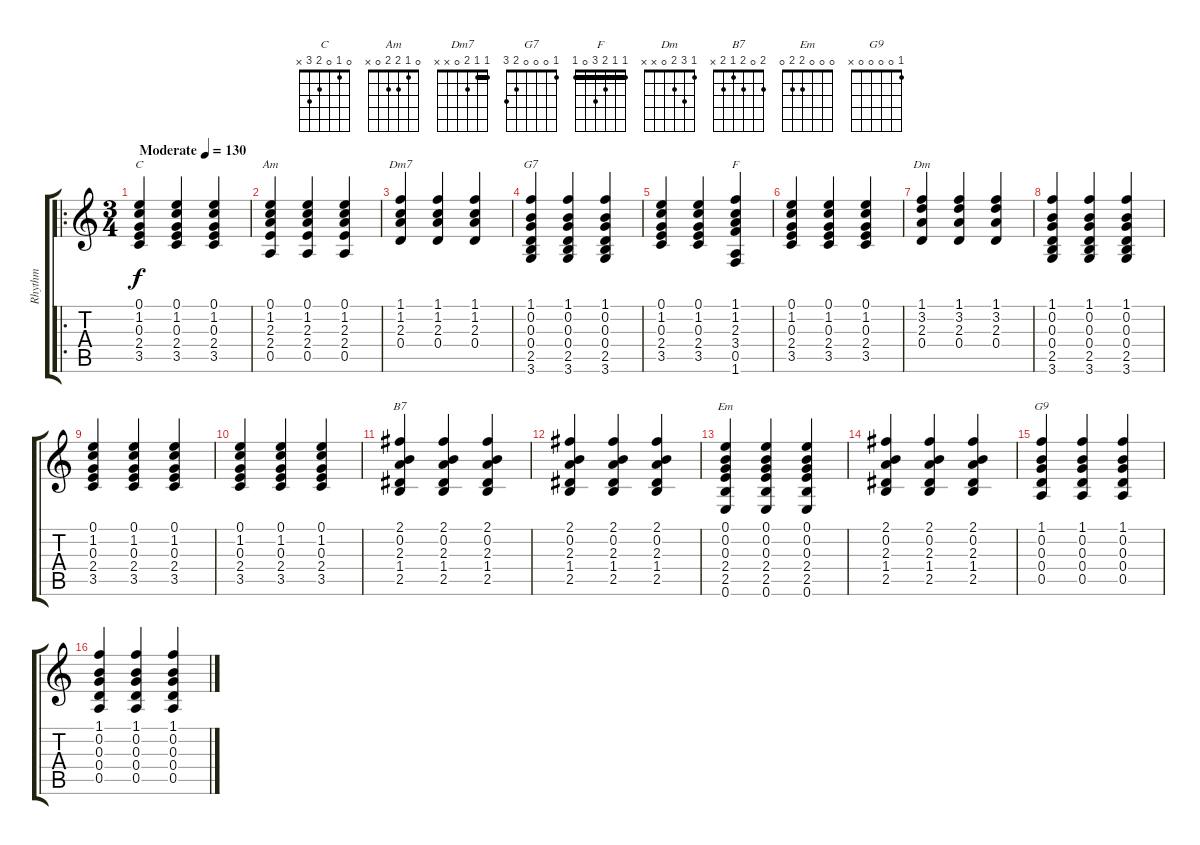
\track ("Rhythm" "Rhythm") {instrument acousticguitarnylon}
\staff {score tabs}
\tuning (E4 B3 G3 D3 A2 E2) {hide}
\chord ("C" 0 1 0 2 3 x)
\chord ("Am" 0 1 2 2 0 x)
\chord ("Dm7" 1 1 2 0 x x) {barre 1}
\chord ("G7" 1 0 0 0 2 3)
\chord ("F" 1 1 2 3 0 1) {barre 1}
\chord ("Dm" 1 3 2 0 x x)
\chord ("B7" 2 0 2 1 2 x)
\chord ("Em" 0 0 0 2 2 0)
\chord ("G9" 1 0 0 0 0 x)
\ro
\ts (3 4)
\tempo (130 "Moderate")
\clef g2
\ks c
(0.1 1.2 0.3 2.4 3.5).4{ch "C" dy f instrument acousticguitarnylon} (0.1 1.2 0.3 2.4 3.5).4 (0.1 1.2 0.3 2.4 3.5).4 |
(0.1 1.2 2.3 2.4 0.5).4{ch "Am"} (0.1 1.2 2.3 2.4 0.5).4 (0.1 1.2 2.3 2.4 0.5).4 |
(1.1 1.2 2.3 0.4).4{ch "Dm7"} (1.1 1.2 2.3 0.4).4 (1.1 1.2 2.3 0.4).4 |
(1.1 0.2 0.3 0.4 2.5 3.6).4{ch "G7"} (1.1 0.2 0.3 0.4 2.5 3.6).4 (1.1 0.2 0.3 0.4 2.5 3.6).4 |
(0.1 1.2 0.3 2.4 3.5).4 (0.1 1.2 0.3 2.4 3.5).4 (1.1 1.2 2.3 3.4 0.5 1.6).4{ch "F"} |
(0.1 1.2 0.3 2.4 3.5).4 (0.1 1.2 0.3 2.4 3.5).4 (0.1 1.2 0.3 2.4 3.5).4 |
(1.1 3.2 2.3 0.4).4{ch "Dm"} (1.1 3.2 2.3 0.4).4 (1.1 3.2 2.3 0.4).4 |
(1.1 0.2 0.3 0.4 2.5 3.6).4 (1.1 0.2 0.3 0.4 2.5 3.6).4 (1.1 0.2 0.3 0.4 2.5 3.6).4 |
(0.1 1.2 0.3 2.4 3.5).4 (0.1 1.2 0.3 2.4 3.5).4 (0.1 1.2 0.3 2.4 3.5).4 |
(0.1 1.2 0.3 2.4 3.5).4 (0.1 1.2 0.3 2.4 3.5).4 (0.1 1.2 0.3 2.4 3.5).4 |
(2.1 0.2 2.3 1.4 2.5).4{ch "B7"} (2.1 0.2 2.3 1.4 2.5).4 (2.1 0.2 2.3 1.4 2.5).4 |
(2.1 0.2 2.3 1.4 2.5).4 (2.1 0.2 2.3 1.4 2.5).4 (2.1 0.2 2.3 1.4 2.5).4 |
(0.1 0.2 0.3 2.4 2.5 0.6).4{ch "Em"} (0.1 0.2 0.3 2.4 2.5 0.6).4 (0.1 0.2 0.3 2.4 2.5 0.6).4 |
(2.1 0.2 2.3 1.4 2.5).4 (2.1 0.2 2.3 1.4 2.5).4 (2.1 0.2 2.3 1.4 2.5).4 |
(1.1 0.2 0.3 0.4 0.5).4{ch "G9"} (1.1 0.2 0.3 0.4 0.5).4 (1.1 0.2 0.3 0.4 0.5).4 |
(1.1 0.2 0.3 0.4 0.5).4 (1.1 0.2 0.3 0.4 0.5).4 (1.1 0.2 0.3 0.4 0.5).4
